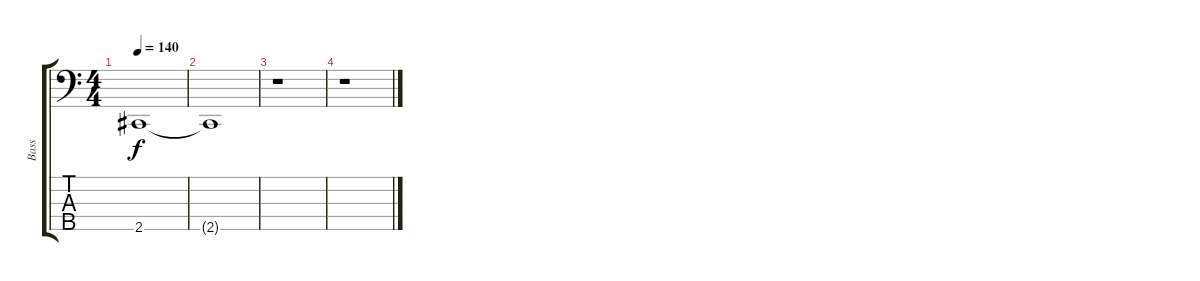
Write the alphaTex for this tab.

\track ("Bass" "Bass") {instrument electricbasspick}
\staff {score tabs}
\tuning (G2 D2 A1 E1 B0) {hide}
\ts (4 4)
\tempo 140
\clef f4
\ks c
2.5{t}.1{dy f} |
2.5{t}.1 |
r.1{volume 13} |
r.1
